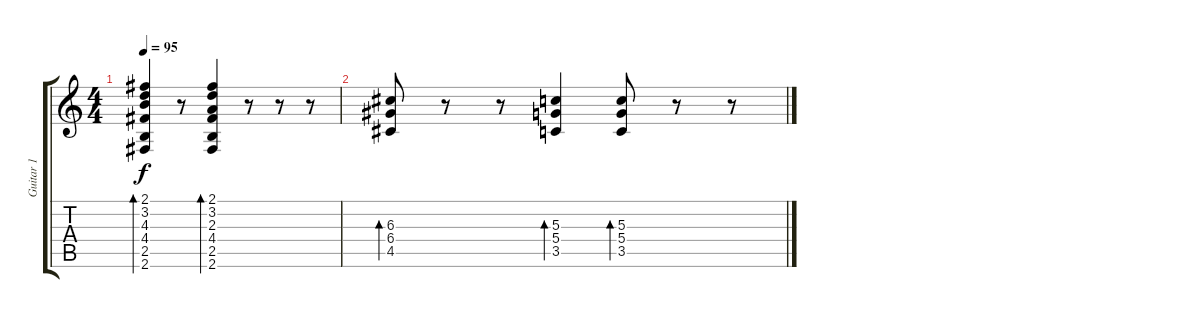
\track ("Guitar 1" "Guitar 1") {instrument acousticguitarnylon}
\staff {score tabs}
\tuning (E4 B3 G3 D3 A2 E2) {hide}
\ts (4 4)
\tempo 95
\clef g2
\ks c
(2.1 3.2 4.3 4.4 2.5 2.6).4{bd 480 dy f} r.8 (2.1 3.2 2.3 4.4 2.5 2.6).4{bd 120} r.8 r.8 r.8 |
(6.3 6.4 4.5).8{bd 120} r.8 r.8 (5.3 5.4 3.5).4{bd 480} (5.3 5.4 3.5).8{bd 60} r.8 r.8
